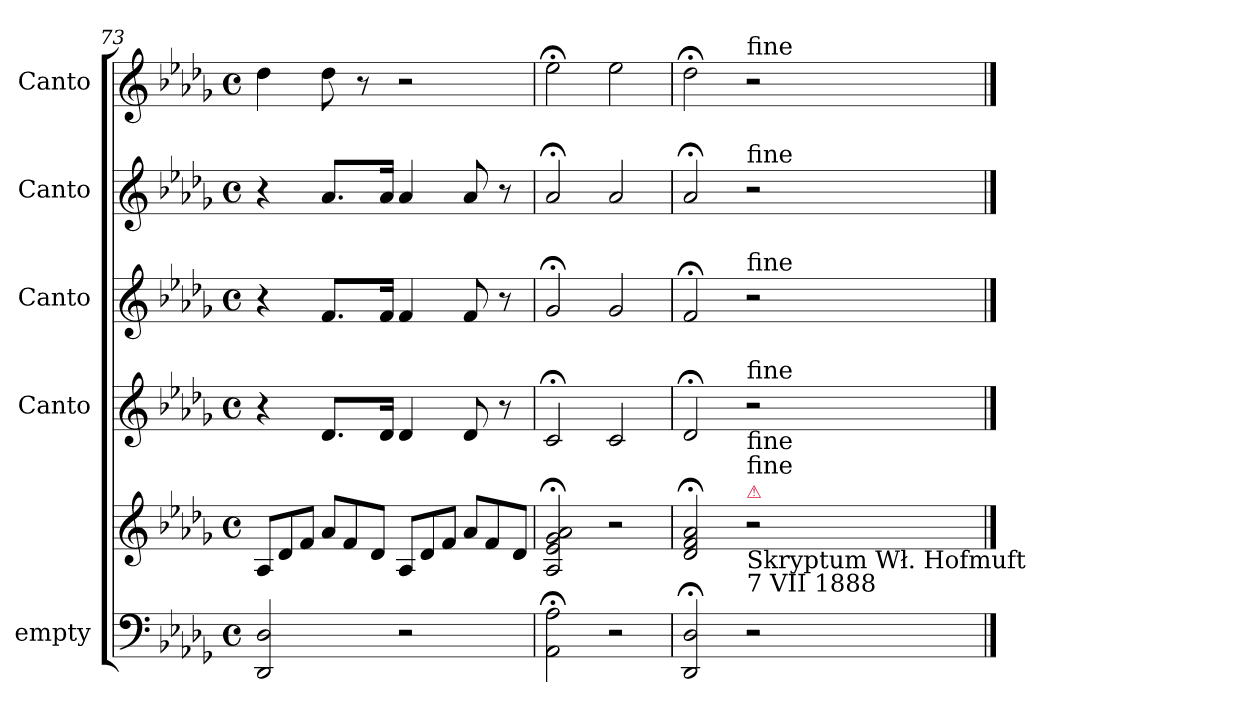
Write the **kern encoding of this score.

**kern	**kern	**kern	**kern	**kern	**kern
*part5	*part5	*part4	*part3	*part2	*part1
*staff6	*staff5	*staff4	*staff3	*staff2	*staff1
*I"empty	*	*I"Canto	*I"Canto	*I"Canto	*I"Canto
*I'org	*	*I'c	*I'c	*I'c	*I'c
*clefF4	*clefG2	*clefG2	*clefG2	*clefG2	*clefG2
*k[b-e-a-d-g-]	*k[b-e-a-d-g-]	*k[b-e-a-d-g-]	*k[b-e-a-d-g-]	*k[b-e-a-d-g-]	*k[b-e-a-d-g-]
*D-:	*D-:	*D-:	*D-:	*D-:	*D-:
*M4/4	*M4/4	*M4/4	*M4/4	*M4/4	*M4/4
*met(c)	*met(c)	*met(c)	*met(c)	*met(c)	*met(c)
*	*Xtuplet	*	*	*	*
=73	=73	=73	=73	=73	=73
2DD-/ 2D-/	12A-/L	4r	4r	4r	4dd-\
.	12d-/	.	.	.	.
.	12f/J	.	.	.	.
.	12a-/L	8.d-/L	8.f/L	8.a-/L	8dd-\
.	12f/	.	.	.	.
.	.	.	.	.	8r
.	12d-/J	.	.	.	.
.	.	16d-/Jk	16f/Jk	16a-/Jk	.
2r	12A-/L	4d-/	4f/	4a-/	2r
.	12d-/	.	.	.	.
.	12f/J	.	.	.	.
.	12a-/L	8d-/	8f/	8a-/	.
.	12f/	.	.	.	.
.	.	8r	8r	8r	.
.	12d-/J	.	.	.	.
=74	=74	=74	=74	=74	=74
2AA-;<\ 2A-;<\	2A-;</ 2e-;</ 2g-;</ 2a-;</	2c;</	2g-;</	2a-;</	2ee-;<\
2r	2r	2c/	2g-/	2a-/	2ee-\
=75	=75	=75	=75	=75	=75
2DD-;</ 2D-;</	2d-;</ 2f;</ 2a-;</	2d-;</	2f;</	2a-;</	2dd-;<\
!	!	!	!	!	!LO:TX:a:t=fine
!	!	!	!	!LO:TX:a:t=fine	!
!	!	!	!LO:TX:a:t=fine	!	!
!	!	!LO:TX:a:t=fine	!	!	!
!	!LO:TX:a:color=crimson:t=⚠	!	!	!	!
!	!LO:TX:b:t=Skryptum Wł. Hofmuft\n7 VII 1888	!	!	!	!
!	!LO:TX:a:t=fine	!	!	!	!
!	!LO:TX:a:t=fine	!	!	!	!
2r	2r	2r	2r	2r	2r
==	==	==	==	==	==
*-	*-	*-	*-	*-	*-
